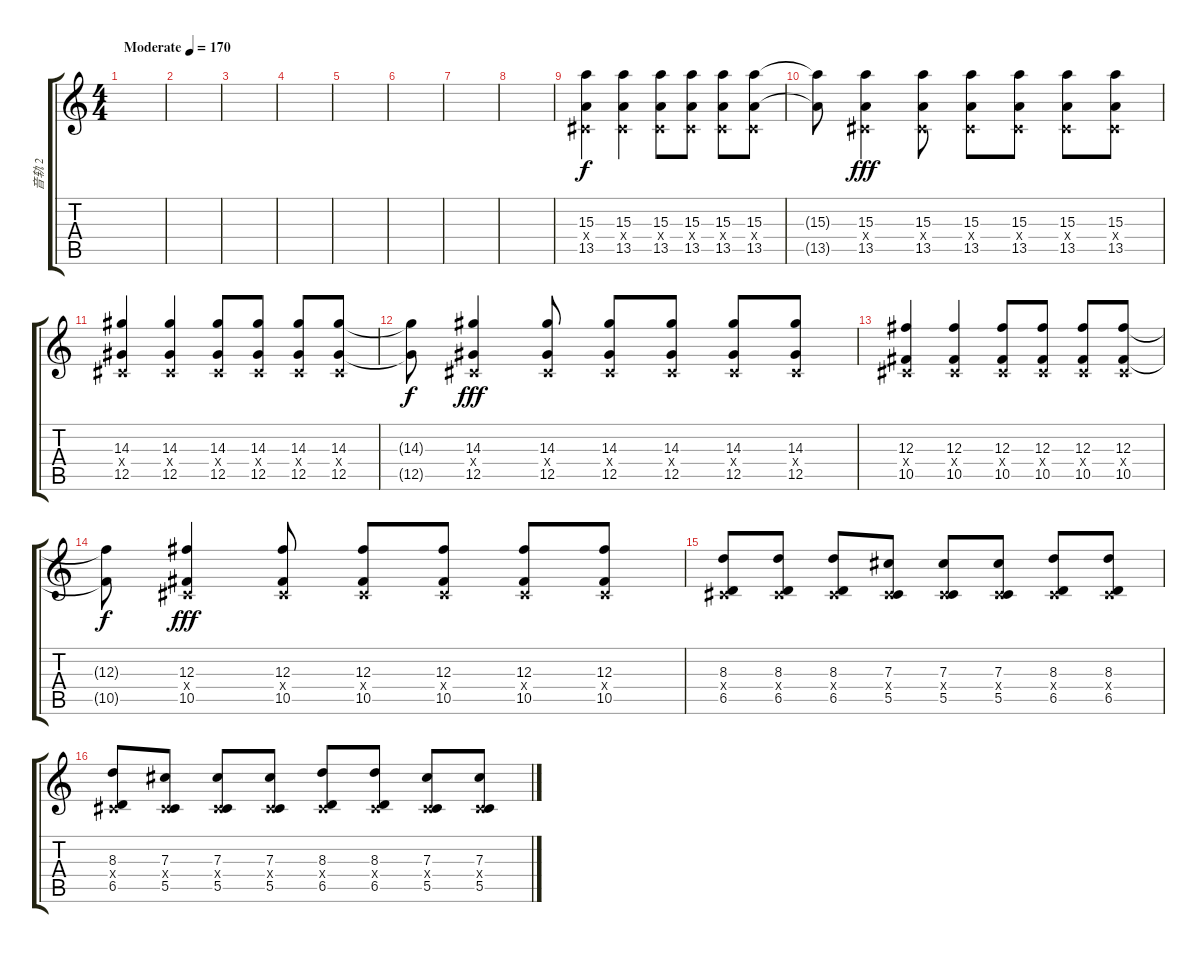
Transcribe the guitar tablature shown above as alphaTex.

\track ("音轨 2" "音轨 2") {instrument distortionguitar}
\staff {score tabs}
\tuning (Eb4 Bb3 Gb3 Db3 Ab2 Eb2) {hide}
\ts (4 4)
\tempo (170 "Moderate")
\clef g2
\ks c
|
|
|
|
|
|
|
|
(15.3 0.4{x} 13.5).4 (15.3 0.4{x} 13.5).4 (15.3 0.4{x} 13.5).8 (15.3 0.4{x} 13.5).8 (15.3 0.4{x} 13.5).8 (15.3 0.4{x} 13.5).8 |
(15.3{t} 13.5{t}).8{txt " " dy f} (15.3 0.4{x} 13.5).4{dy fff} (15.3 0.4{x} 13.5).8 (15.3 0.4{x} 13.5).8 (15.3 0.4{x} 13.5).8 (15.3 0.4{x} 13.5).8 (15.3 0.4{x} 13.5).8 |
(14.3 0.4{x} 12.5).4 (14.3 0.4{x} 12.5).4 (14.3 0.4{x} 12.5).8 (14.3 0.4{x} 12.5).8 (14.3 0.4{x} 12.5).8 (14.3 0.4{x} 12.5).8 |
(14.3{t} 12.5{t}).8{dy f} (14.3 0.4{x} 12.5).4{dy fff} (14.3 0.4{x} 12.5).8 (14.3 0.4{x} 12.5).8 (14.3 0.4{x} 12.5).8 (14.3 0.4{x} 12.5).8 (14.3 0.4{x} 12.5).8 |
(12.3 0.4{x} 10.5).4 (12.3 0.4{x} 10.5).4 (12.3 0.4{x} 10.5).8 (12.3 0.4{x} 10.5).8 (12.3 0.4{x} 10.5).8 (12.3 0.4{x} 10.5).8 |
(12.3{t} 10.5{t}).8{dy f} (12.3 0.4{x} 10.5).4{dy fff} (12.3 0.4{x} 10.5).8 (12.3 0.4{x} 10.5).8 (12.3 0.4{x} 10.5).8 (12.3 0.4{x} 10.5).8 (12.3 0.4{x} 10.5).8 |
(8.3 0.4{x} 6.5).8 (8.3 0.4{x} 6.5).8 (8.3 0.4{x} 6.5).8 (7.3 0.4{x} 5.5).8 (7.3 0.4{x} 5.5).8 (7.3 0.4{x} 5.5).8 (8.3 0.4{x} 6.5).8 (8.3 0.4{x} 6.5).8 |
(8.3 0.4{x} 6.5).8 (7.3 0.4{x} 5.5).8 (7.3 0.4{x} 5.5).8 (7.3 0.4{x} 5.5).8 (8.3 0.4{x} 6.5).8 (8.3 0.4{x} 6.5).8 (7.3 0.4{x} 5.5).8 (7.3 0.4{x} 5.5).8
